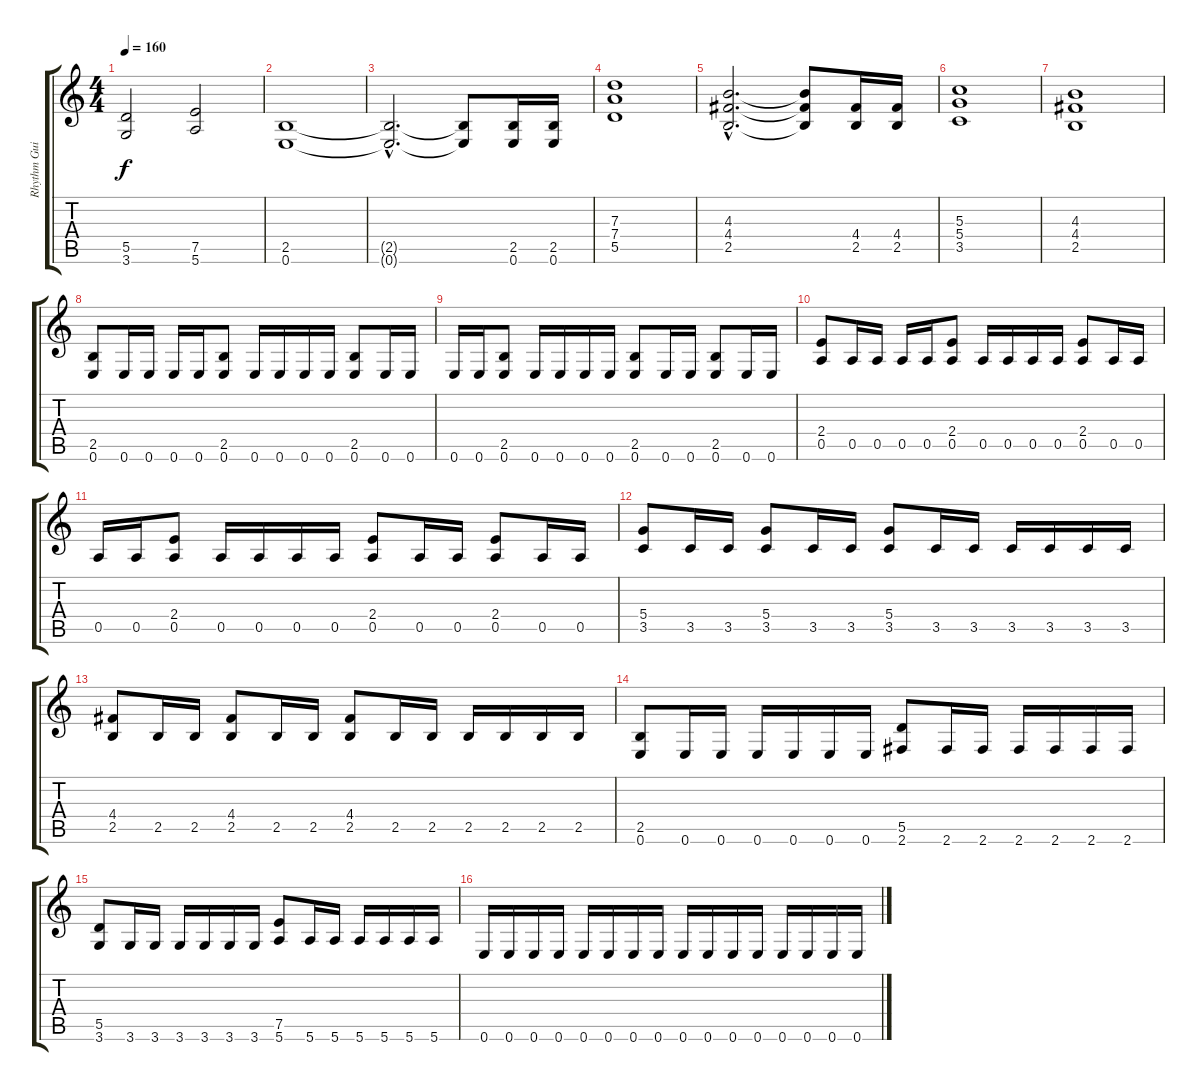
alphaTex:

\track ("Rhythm Guitar" "Rhythm Gui") {instrument overdrivenguitar}
\staff {score tabs}
\tuning (E4 B3 G3 D3 A2 E2) {hide}
\ts (4 4)
\tempo 160
\clef g2
\ks c
(5.5 3.6).2{dy f} (7.5 5.6).2 |
(2.5 0.6).1 |
(2.5{hac t} 0.6{hac t}).2{d} (2.5{t} 0.6{t}).8 (2.5 0.6).16 (2.5 0.6).16 |
(7.3 7.4 5.5).1 |
(4.3{hac} 4.4{hac} 2.5{hac}).2{d} (4.3{t} 4.4{t} 2.5{t}).8 (4.4 2.5).16 (4.4 2.5).16 |
(5.3 5.4 3.5).1 |
(4.3 4.4 2.5).1 |
(2.5 0.6).8 0.6.16 0.6.16 0.6.16 0.6.16 (2.5 0.6).8 0.6.16 0.6.16 0.6.16 0.6.16 (2.5 0.6).8 0.6.16 0.6.16 |
0.6.16 0.6.16 (2.5 0.6).8 0.6.16 0.6.16 0.6.16 0.6.16 (2.5 0.6).8 0.6.16 0.6.16 (2.5 0.6).8 0.6.16 0.6.16 |
(2.4 0.5).8 0.5.16 0.5.16 0.5.16 0.5.16 (2.4 0.5).8 0.5.16 0.5.16 0.5.16 0.5.16 (2.4 0.5).8 0.5.16 0.5.16 |
0.5.16 0.5.16 (2.4 0.5).8 0.5.16 0.5.16 0.5.16 0.5.16 (2.4 0.5).8 0.5.16 0.5.16 (2.4 0.5).8 0.5.16 0.5.16 |
(5.4 3.5).8 3.5.16 3.5.16 (5.4 3.5).8 3.5.16 3.5.16 (5.4 3.5).8 3.5.16 3.5.16 3.5.16 3.5.16 3.5.16 3.5.16 |
(4.4 2.5).8 2.5.16 2.5.16 (4.4 2.5).8 2.5.16 2.5.16 (4.4 2.5).8 2.5.16 2.5.16 2.5.16 2.5.16 2.5.16 2.5.16 |
(2.5 0.6).8 0.6.16 0.6.16 0.6.16 0.6.16 0.6.16 0.6.16 (5.5 2.6).8 2.6.16 2.6.16 2.6.16 2.6.16 2.6.16 2.6.16 |
(5.5 3.6).8 3.6.16 3.6.16 3.6.16 3.6.16 3.6.16 3.6.16 (7.5 5.6).8 5.6.16 5.6.16 5.6.16 5.6.16 5.6.16 5.6.16 |
0.6.16 0.6.16 0.6.16 0.6.16 0.6.16 0.6.16 0.6.16 0.6.16 0.6.16 0.6.16 0.6.16 0.6.16 0.6.16 0.6.16 0.6.16 0.6.16
